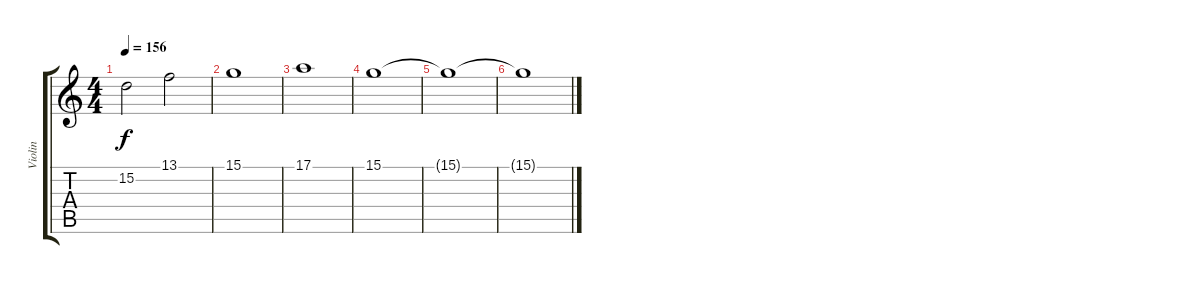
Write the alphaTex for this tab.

\track ("Violin" "Violin") {instrument violin}
\staff {score tabs}
\tuning (E4 B3 G3 D3 A2 D2) {hide}
\ts (4 4)
\tempo 156
\clef g2
\ks c
15.2{t}.2{dy f} 13.1.2 |
15.1.1 |
17.1.1 |
15.1.1 |
15.1{t}.1 |
15.1{t}.1
